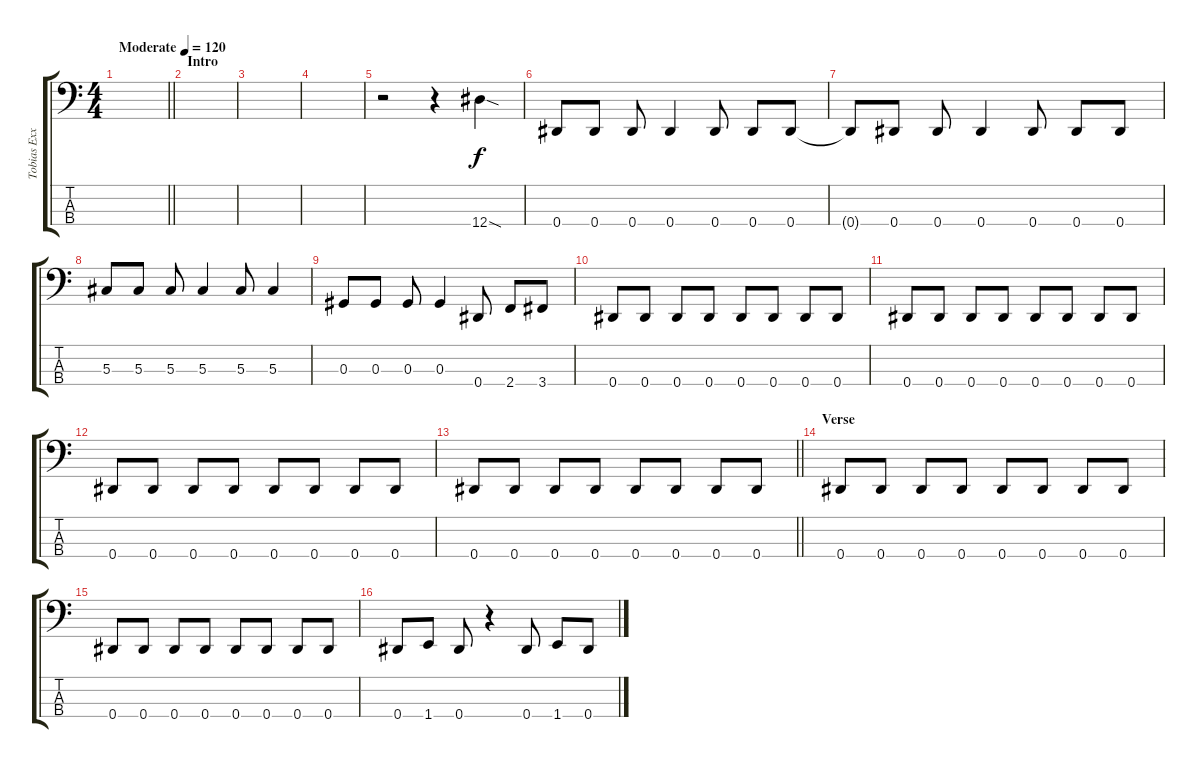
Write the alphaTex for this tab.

\track ("Tobias Exxel (Bass)" "Tobias Exx") {instrument electricbasspick}
\staff {score tabs}
\tuning (Gb2 Db2 Ab1 Eb1) {hide}
\ts (4 4)
\tempo (120 "Moderate")
\clef f4
\barLineRight lightlight
\ks c
|
\section ("" "Intro")
|
|
|
r.2 r.4 12.4{sod}.4 |
0.4.8 0.4.8 0.4.8 0.4.4 0.4.8 0.4.8 0.4.8 |
0.4{t}.8 0.4.8 0.4.8 0.4.4 0.4.8 0.4.8 0.4.8 |
5.3.8 5.3.8 5.3.8 5.3.4 5.3.8 5.3.4 |
0.3.8 0.3.8 0.3.8 0.3.4 0.4.8 2.4.8 3.4.8 |
0.4.8 0.4.8 0.4.8 0.4.8 0.4.8 0.4.8 0.4.8 0.4.8 |
0.4.8 0.4.8 0.4.8 0.4.8 0.4.8 0.4.8 0.4.8 0.4.8 |
0.4.8 0.4.8 0.4.8 0.4.8 0.4.8 0.4.8 0.4.8 0.4.8 |
\barLineRight lightlight
0.4.8 0.4.8 0.4.8 0.4.8 0.4.8 0.4.8 0.4.8 0.4.8 |
\section ("" "Verse")
0.4.8 0.4.8 0.4.8 0.4.8 0.4.8 0.4.8 0.4.8 0.4.8 |
0.4.8 0.4.8 0.4.8 0.4.8 0.4.8 0.4.8 0.4.8 0.4.8 |
0.4.8 1.4.8 0.4.8 r.4 0.4.8 1.4.8 0.4.8
